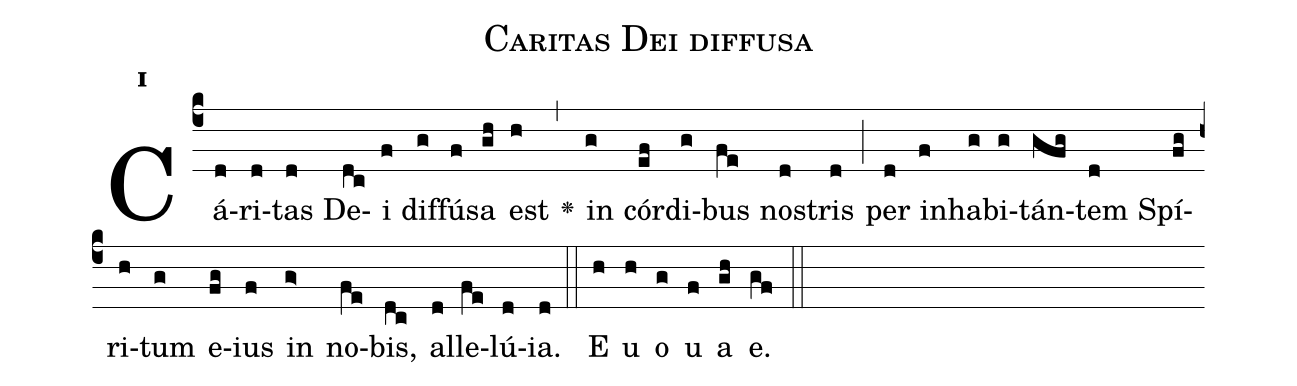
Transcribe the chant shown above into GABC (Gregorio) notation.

name:Caritas Dei diffusa;
office-part:Antiphona;
mode:1;
%%
initial-style: 1;
name: Caritas Dei diffusa;
book: Antiphonae & Responsoria/Tomus V, p. 77;
occasion: Die XXVI Maii;
office-part: Laudes Ant B;
annotation: 1f;
centering-scheme: english;
font: OFLSortsMillGoudy;
height: 11;
width: 4.5;
%%
(c4)Cá(d)ri(d)tas(d) De(dc)i(f) dif(g)fú(f)sa(gh) est(h) <v>\greheightstar</v>(,) in(g) cór(ef)di(g)bus(fe) no(d)stris(d) (;) per(d) in(f)ha(g)bi(g)tán(gfg)tem(d) Spí(fg)ri(h)tum(g) e(fg)ius(f) in(g>) no(fe)bis,(dc) al(d)le(fe)lú(d)ia.(d) (::) E(h) u(h) o(g) u(f) a(gh) e.(gf) (::)
